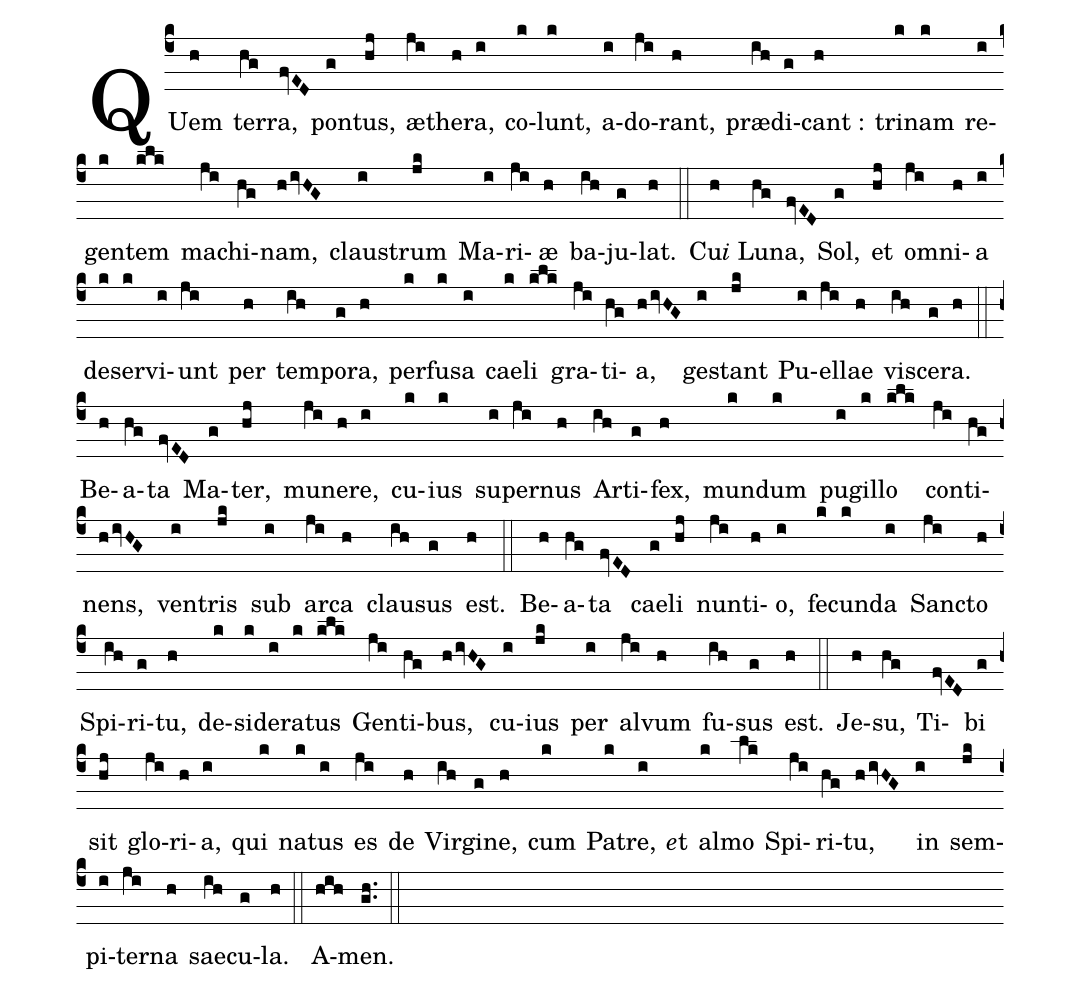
%%
(c4)QUem(h) ter(hg)ra,(fvED) pon(g)tus,(hj) æ(ji)the(h)ra,(i)
co(k)lunt,(k) a(i)do(ji)rant,(h) præ(ih)di(g)cant~:(h)
tri(k)nam(k) re(i)gen(k)tem(klk) ma(ji)chi(hg)nam,(hivHG)
clau(i)strum(jk) Ma(i)ri(ji)æ(h) ba(ih)ju(g)lat.(h) (::)

Cu(h)<i>i</i> L{u}(hg)na,(fvED) Sol,(g) et(hj) om(ji)ni(h)a(i)
de(k)ser(k)vi(i)unt(ji) per(h) tem(ih)po(g)ra,(h)
per(k)fu(k)sa(i) cae(k)li(klk) gra(ji)ti(hg)a,(hivHG)
ge(i)stant(jk) Pu(i)el(ji)lae(h) vi(ih)sce(g)ra.(h) (::)

Be(h)a(hg)ta(fvED) Ma(g)ter,(hj) mu(ji)ne(h)re,(i)
cu(k)ius(k) su(i)per(ji)nus(h) Ar(ih)ti(g)fex,(h)
mun(k)dum(k) pu(i)gil(k)lo(klk) con(ji)ti(hg)nens,(hivHG)
ven(i)tris(jk) sub(i) ar(ji)ca(h) clau(ih)sus(g) est.(h) (::)

Be(h)a(hg)ta(fvED) cae(g)li(hj) nun(ji)ti(h)o,(i)
fe(k)cun(k)da(i) San(ji)cto(h) Spi(ih)ri(g)tu,(h)
de(k)si(k)de(i)ra(k)tus(klk) Gen(ji)ti(hg)bus,(hivHG)
cu(i)ius(jk) per(i) al(ji)vum(h) fu(ih)sus(g) est.(h) (::)

Je(h)su,(hg) Ti(fvED)bi(g) sit(hj) glo(ji)ri(h)a,(i)
qui(k) na(k)tus(i) es(ji) de(h) Vir(ih)gi(g)ne,(h)
cum(k) Pa(k)tre,(i) <i>e</i>t() al(k)mo(lk) Spi(ji)ri(hg)tu,(hivHG)
in(i) sem(jk)pi(i)ter(ji)na(h) sae(ih)cu(g)la.(h) (::)

A(hih)men.(gh..) (::)
